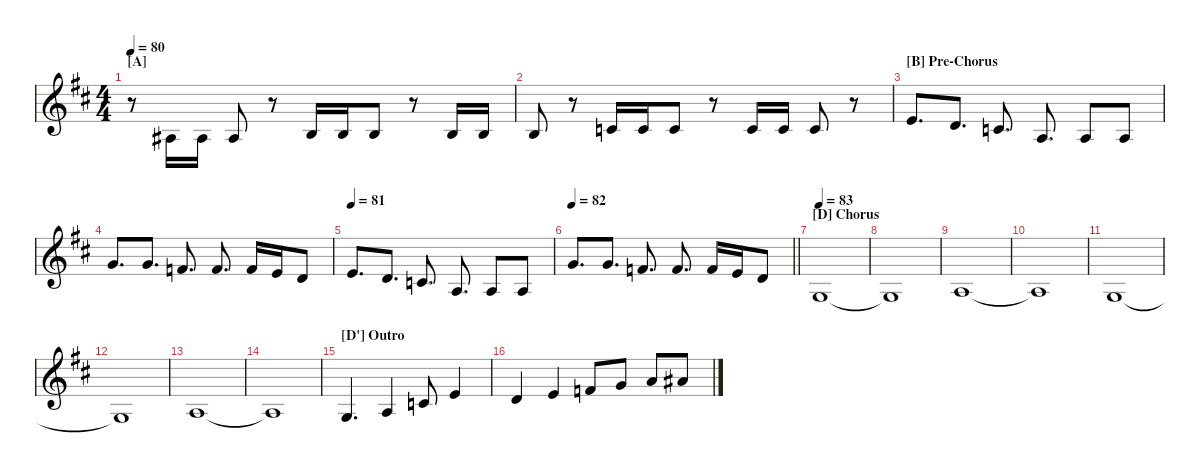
\defaultSystemsLayout 4
\hideDynamics
\bracketExtendMode nobrackets
\singleTrackTrackNamePolicy hidden
\multiTrackTrackNamePolicy hidden
\otherSystemsTrackNameOrientation horizontal
\track ("Strings1" "Violin") {defaultSystemsLayout 8 instrument violin}
\staff {score}
\tuning (E5 A4 D4 G3)
\ts (4 4)
\section ("A" "")
\tempo 80
\clef g2
\ks d
r.8{dy f beam Down} 3.4{acc #}.16{beam Up} 3.4{acc #}.16{beam Up} 3.4{acc #}.8{beam Up} r.8{beam Up} 4.4{acc forcenatural}.16{dy ff beam Up} 4.4{acc forcenatural}.16{beam Up} 4.4{acc forcenatural}.8{beam Up} r.8{beam Up} 4.4{acc forcenatural}.16{beam Up} 4.4{acc forcenatural}.16{beam Up} |
4.4{acc forcenatural}.8{beam Up} r.8{beam Up} 5.4{acc forcenatural}.16{beam Up} 5.4{acc forcenatural}.16{beam Up} 5.4{acc forcenatural}.8{beam Up} r.8{beam Up} 5.4{acc forcenatural}.16{beam Up} 5.4{acc forcenatural}.16{beam Up} 5.4{acc forcenatural}.8{beam Up} r.8{beam Up} |
\section ("B" "Pre-Chorus")
2.3{acc forcenatural}.8{d dy f beam Up} 0.3{acc forcenatural}.8{d beam Up} 5.4{acc forcenatural}.8{d beam Up} 2.4{acc forcenatural}.8{d beam Up} 2.4{acc forcenatural}.8{beam Up} 2.4{acc forcenatural}.8{beam Up} |
5.3{acc forcenatural}.8{d dy mp beam Up} 5.3{acc forcenatural}.8{d beam Up} 3.3{acc forcenatural}.8{d beam Up} 3.3{acc forcenatural}.8{d beam Up} 3.3{acc forcenatural}.16{dy f beam Up} 2.3{acc forcenatural}.16{beam Up} 0.3{acc forcenatural}.8{beam Up} |
\tempo 81
2.3{acc forcenatural}.8{d beam Up} 0.3{acc forcenatural}.8{d beam Up} 5.4{acc forcenatural}.8{d beam Up} 2.4{acc forcenatural}.8{d beam Up} 2.4{acc forcenatural}.8{beam Up} 2.4{acc forcenatural}.8{beam Up} |
\tempo 82
\barLineRight lightlight
5.3{acc forcenatural}.8{d dy mp beam Up} 5.3{acc forcenatural}.8{d beam Up} 3.3{acc forcenatural}.8{d beam Up} 3.3{acc forcenatural}.8{d beam Up} 3.3{acc forcenatural}.16{dy f beam Up} 2.3{acc forcenatural}.16{beam Up} 0.3{acc forcenatural}.8{beam Up} |
\section ("D" "Chorus")
\tempo 83
0.4{acc forcenatural}.1{beam Up} |
0.4{t acc forcenatural}.1{beam Up} |
2.4{acc forcenatural}.1{beam Up} |
2.4{t acc forcenatural}.1{beam Up} |
0.4{acc forcenatural}.1{beam Up} |
0.4{t acc forcenatural}.1{beam Up} |
2.4{acc forcenatural}.1{beam Up} |
2.4{t acc forcenatural}.1{beam Up} |
\section ("D'" "Outro")
0.4{acc forcenatural}.4{d beam Up} 2.4{acc forcenatural}.4{beam Up} 5.4{acc forcenatural}.8{beam Up} 2.3{acc forcenatural}.4{beam Up} |
0.3{acc forcenatural}.4{beam Up} 2.3{acc forcenatural}.4{beam Up} 3.3{acc forcenatural}.8{beam Up} 5.3{acc forcenatural}.8{beam Up} 0.2{acc forcenatural}.8{beam Up} 1.2{acc #}.8{beam Up}
